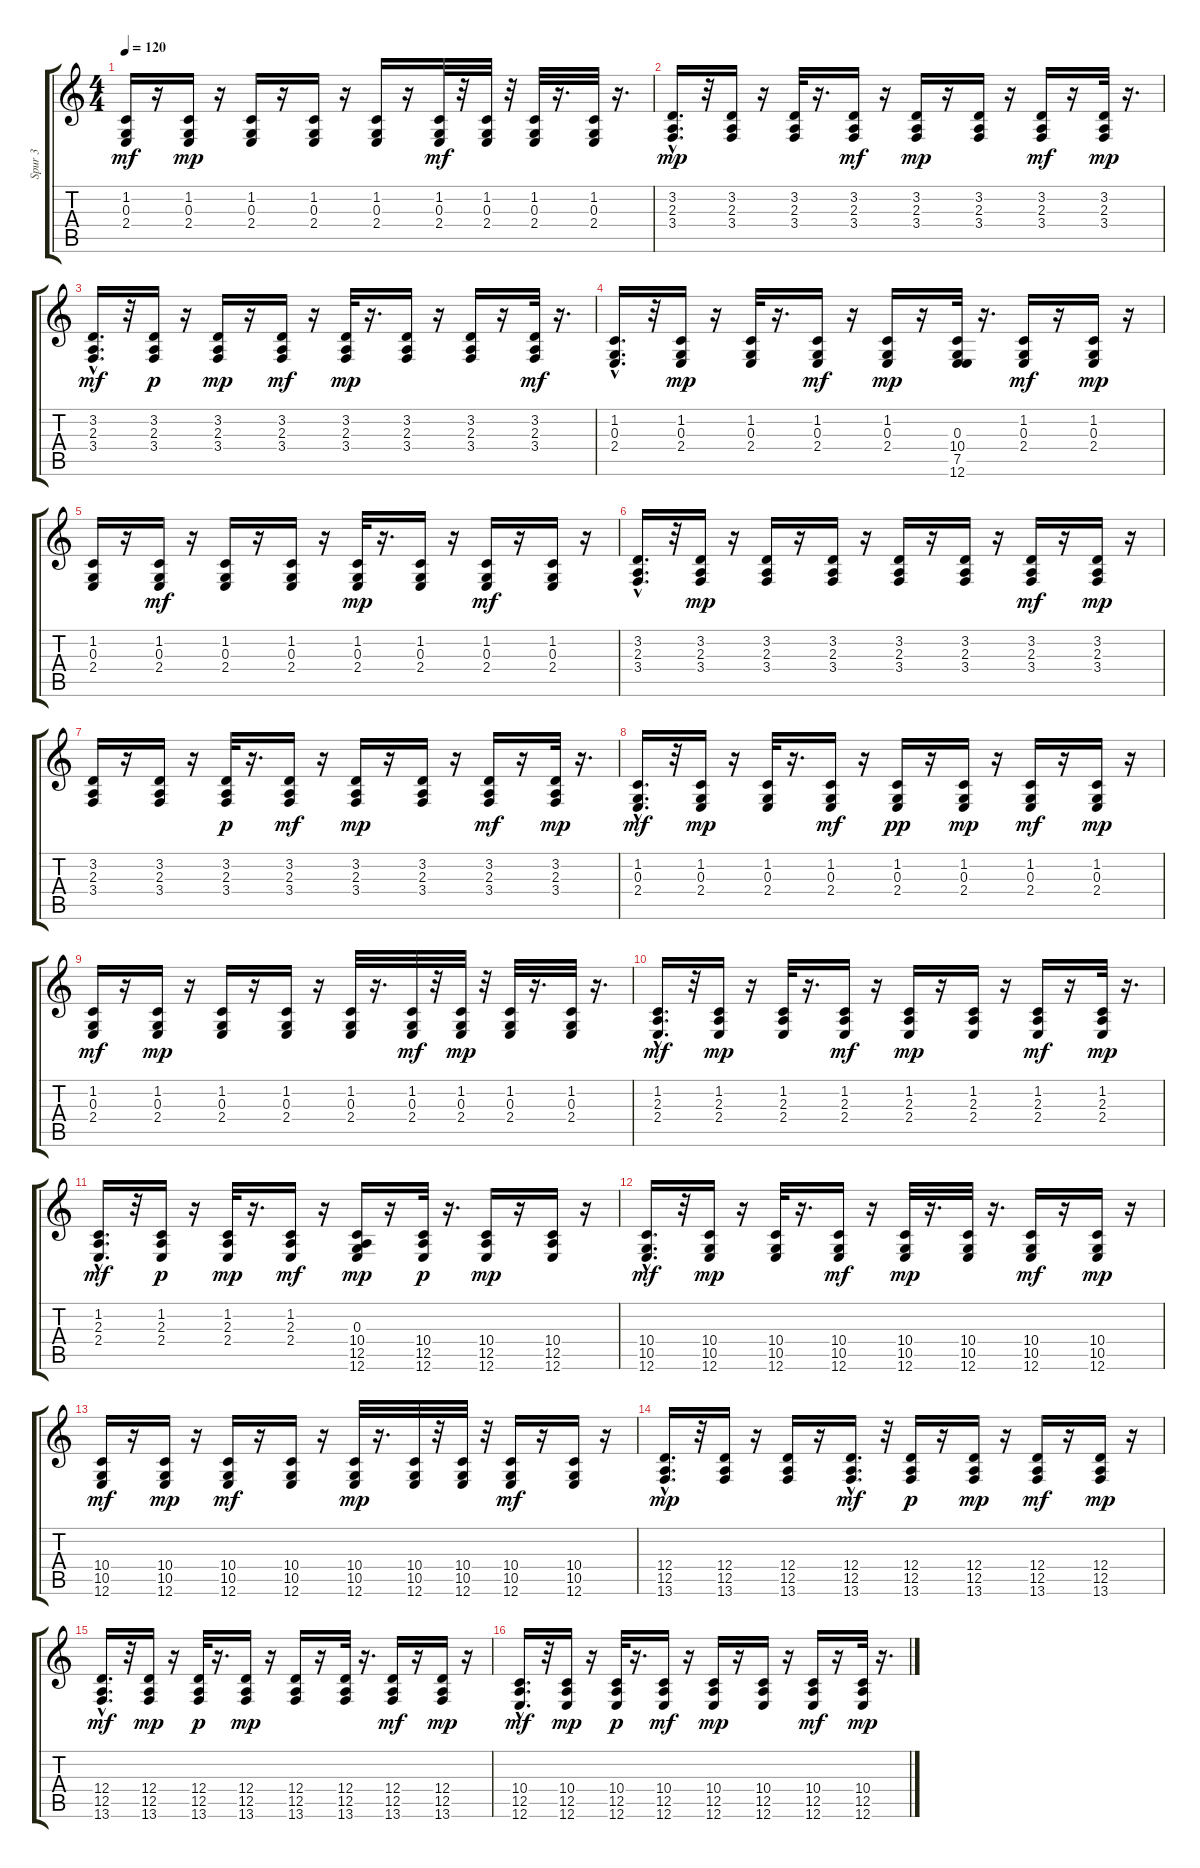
\track ("Spur 3" "Spur 3") {instrument honkytonkpiano}
\staff {score tabs}
\tuning (E4 B3 G3 D3 A2 E2) {hide}
\ts (4 4)
\tempo 120
\clef g2
\ks c
(1.2 0.3 2.4).16{dy mf} r.16 (1.2 0.3 2.4).16{dy mp} r.16 (1.2 0.3 2.4).16 r.16 (1.2 0.3 2.4).16 r.16 (1.2 0.3 2.4).16 r.16 (1.2 0.3 2.4).32{dy mf} r.32 (1.2 0.3 2.4).32 r.32 (1.2 0.3 2.4).32 r.16{d} (1.2 0.3 2.4).32 r.16{d} |
(3.2{hac} 2.3{hac} 3.4).16{d dy mp} r.32 (3.2 2.3 3.4).16 r.16 (3.2 2.3 3.4).32 r.16{d} (3.2 2.3 3.4).16{dy mf} r.16 (3.2 2.3 3.4).16{dy mp} r.16 (3.2 2.3 3.4).16 r.16 (3.2 2.3 3.4).16{dy mf} r.16 (3.2 2.3 3.4).32{dy mp} r.16{d} |
(3.2 2.3 3.4{hac}).16{d dy mf} r.32 (3.2 2.3 3.4).16{dy p} r.16 (3.2 2.3 3.4).16{dy mp} r.16 (3.2 2.3 3.4).16{dy mf} r.16 (3.2 2.3 3.4).32{dy mp} r.16{d} (3.2 2.3 3.4).16 r.16 (3.2 2.3 3.4).16 r.16 (3.2 2.3 3.4).32{dy mf} r.16{d} |
(1.2{hac} 0.3{hac} 2.4{hac}).16{d} r.32 (1.2 0.3 2.4).16{dy mp} r.16 (1.2 0.3 2.4).32 r.16{d} (1.2 0.3 2.4).16{dy mf} r.16 (1.2 0.3 2.4).16{dy mp} r.16 (0.3 10.4 7.5 12.6).32 r.16{d} (1.2 0.3 2.4).16{dy mf} r.16 (1.2 0.3 2.4).16{dy mp} r.16 |
(1.2 0.3 2.4).16 r.16 (1.2 0.3 2.4).16{dy mf} r.16 (1.2 0.3 2.4).16 r.16 (1.2 0.3 2.4).16 r.16 (1.2 0.3 2.4).32{dy mp} r.16{d} (1.2 0.3 2.4).16 r.16 (1.2 0.3 2.4).16{dy mf} r.16 (1.2 0.3 2.4).16 r.16 |
(3.2{hac} 2.3{hac} 3.4{hac}).16{d} r.32 (3.2 2.3 3.4).16{dy mp} r.16 (3.2 2.3 3.4).16 r.16 (3.2 2.3 3.4).16 r.16 (3.2 2.3 3.4).16 r.16 (3.2 2.3 3.4).16 r.16 (3.2 2.3 3.4).16{dy mf} r.16 (3.2 2.3 3.4).16{dy mp} r.16 |
(3.2 2.3 3.4).16 r.16 (3.2 2.3 3.4).16 r.16 (3.2 2.3 3.4).32{dy p} r.16{d} (3.2 2.3 3.4).16{dy mf} r.16 (3.2 2.3 3.4).16{dy mp} r.16 (3.2 2.3 3.4).16 r.16 (3.2 2.3 3.4).16{dy mf} r.16 (3.2 2.3 3.4).32{dy mp} r.16{d} |
(1.2{hac} 0.3{hac} 2.4).16{d dy mf} r.32 (1.2 0.3 2.4).16{dy mp} r.16 (1.2 0.3 2.4).32 r.16{d} (1.2 0.3 2.4).16{dy mf} r.16 (1.2 0.3 2.4).16{dy pp} r.16 (1.2 0.3 2.4).16{dy mp} r.16 (1.2 0.3 2.4).16{dy mf} r.16 (1.2 0.3 2.4).16{dy mp} r.16 |
(1.2 0.3 2.4).16{dy mf} r.16 (1.2 0.3 2.4).16{dy mp} r.16 (1.2 0.3 2.4).16 r.16 (1.2 0.3 2.4).16 r.16 (1.2 0.3 2.4).32 r.16{d} (1.2 0.3 2.4).32{dy mf} r.32 (1.2 0.3 2.4).32{dy mp} r.32 (1.2 0.3 2.4).32 r.16{d} (1.2 0.3 2.4).32 r.16{d} |
(1.2{hac} 2.3{hac} 2.4).16{d dy mf} r.32 (1.2 2.3 2.4).16{dy mp} r.16 (1.2 2.3 2.4).32 r.16{d} (1.2 2.3 2.4).16{dy mf} r.16 (1.2 2.3 2.4).16{dy mp} r.16 (1.2 2.3 2.4).16 r.16 (1.2 2.3 2.4).16{dy mf} r.16 (1.2 2.3 2.4).32{dy mp} r.16{d} |
(1.2{hac} 2.3{hac} 2.4{hac}).16{d dy mf} r.32 (1.2 2.3 2.4).16{dy p} r.16 (1.2 2.3 2.4).32{dy mp} r.16{d} (1.2 2.3 2.4).16{dy mf} r.16 (0.3 10.4 12.5 12.6).16{dy mp} r.16 (10.4 12.5 12.6).32{dy p} r.16{d} (10.4 12.5 12.6).16{dy mp} r.16 (10.4 12.5 12.6).16 r.16 |
(10.4{hac} 10.5{hac} 12.6{hac}).16{d dy mf} r.32 (10.4 10.5 12.6).16{dy mp} r.16 (10.4 10.5 12.6).32 r.16{d} (10.4 10.5 12.6).16{dy mf} r.16 (10.4 10.5 12.6).32{dy mp} r.16{d} (10.4 10.5 12.6).32 r.16{d} (10.4 10.5 12.6).16{dy mf} r.16 (10.4 10.5 12.6).16{dy mp} r.16 |
(10.4 10.5 12.6).16{dy mf} r.16 (10.4 10.5 12.6).16{dy mp} r.16 (10.4 10.5 12.6).16{dy mf} r.16 (10.4 10.5 12.6).16 r.16 (10.4 10.5 12.6).32{dy mp} r.16{d} (10.4 10.5 12.6).32 r.32 (10.4 10.5 12.6).32 r.32 (10.4 10.5 12.6).16{dy mf} r.16 (10.4 10.5 12.6).16 r.16 |
(12.4{hac} 12.5{hac} 13.6{hac}).16{d dy mp} r.32 (12.4 12.5 13.6).16 r.16 (12.4 12.5 13.6).16 r.16 (12.4 12.5 13.6{hac}).16{d dy mf} r.32 (12.4 12.5 13.6).16{dy p} r.16 (12.4 12.5 13.6).16{dy mp} r.16 (12.4 12.5 13.6).16{dy mf} r.16 (12.4 12.5 13.6).16{dy mp} r.16 |
(12.4 12.5{hac} 13.6{hac}).16{d dy mf} r.32 (12.4 12.5 13.6).16{dy mp} r.16 (12.4 12.5 13.6).32{dy p} r.16{d} (12.4 12.5 13.6).16{dy mp} r.16 (12.4 12.5 13.6).16 r.16 (12.4 12.5 13.6).32 r.16{d} (12.4 12.5 13.6).16{dy mf} r.16 (12.4 12.5 13.6).16{dy mp} r.16 |
(10.4 12.5{hac} 12.6{hac}).16{d dy mf} r.32 (10.4 12.5 12.6).16{dy mp} r.16 (10.4 12.5 12.6).32{dy p} r.16{d} (10.4 12.5 12.6).16{dy mf} r.16 (10.4 12.5 12.6).16{dy mp} r.16 (10.4 12.5 12.6).16 r.16 (10.4 12.5 12.6).16{dy mf} r.16 (10.4 12.5 12.6).32{dy mp} r.16{d}
